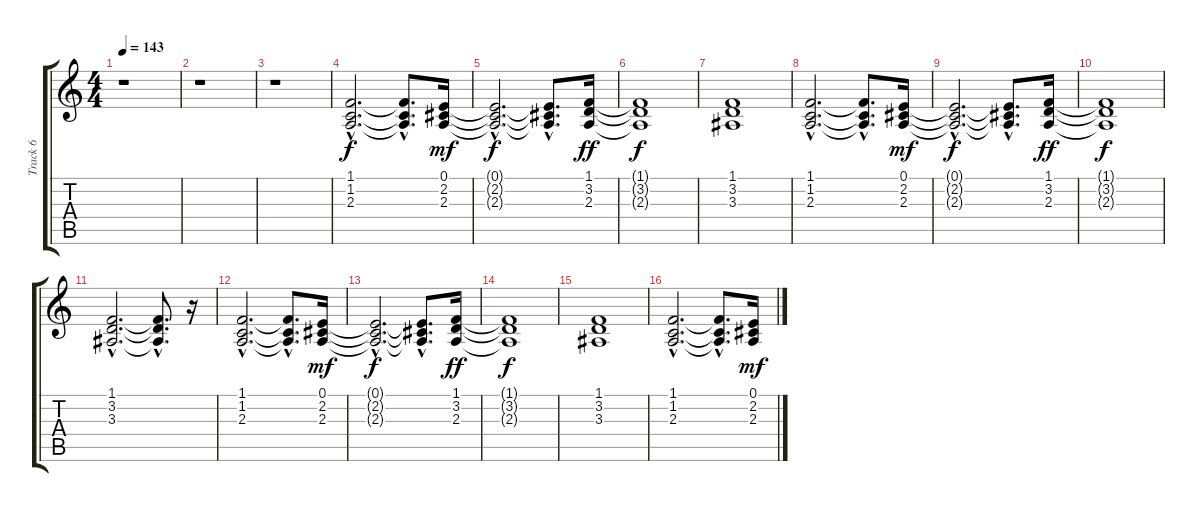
\track ("Track 6" "Track 6") {instrument pad2warm}
\staff {score tabs}
\tuning (E4 B3 G3 D3 A2 E2) {hide}
\ts (4 4)
\tempo 143
\clef g2
\ks c
r.1{dy f} |
r.1 |
r.1 |
(1.1{hac} 1.2{hac} 2.3{hac}).2{d} (1.1{hac t} 1.2{hac t} 2.3{hac t}).8{d} (0.1 2.2 2.3).16{dy mf} |
(0.1{hac t} 2.2{hac t} 2.3{hac t}).2{d dy f} (0.1{hac t} 2.2{hac t} 2.3{hac t}).8{d} (1.1 3.2 2.3).16{dy ff} |
(1.1{t} 3.2{t} 2.3{t}).1{dy f} |
(1.1 3.2 3.3).1 |
(1.1{hac} 1.2{hac} 2.3{hac}).2{d} (1.1{hac t} 1.2{hac t} 2.3{hac t}).8{d} (0.1 2.2 2.3).16{dy mf} |
(0.1{hac t} 2.2{hac t} 2.3{hac t}).2{d dy f} (0.1{hac t} 2.2{hac t} 2.3{hac t}).8{d} (1.1 3.2 2.3).16{dy ff} |
(1.1{t} 3.2{t} 2.3{t}).1{dy f} |
(1.1{hac} 3.2{hac} 3.3{hac}).2{d} (1.1{hac t} 3.2{hac t} 3.3{hac t}).8{d} r.16 |
(1.1{hac} 1.2{hac} 2.3{hac}).2{d} (1.1{hac t} 1.2{hac t} 2.3{hac t}).8{d} (0.1 2.2 2.3).16{dy mf} |
(0.1{hac t} 2.2{hac t} 2.3{hac t}).2{d dy f} (0.1{hac t} 2.2{hac t} 2.3{hac t}).8{d} (1.1 3.2 2.3).16{dy ff} |
(1.1{t} 3.2{t} 2.3{t}).1{dy f} |
(1.1 3.2 3.3).1 |
(1.1{hac} 1.2{hac} 2.3{hac}).2{d} (1.1{hac t} 1.2{hac t} 2.3{hac t}).8{d} (0.1 2.2 2.3).16{dy mf}
